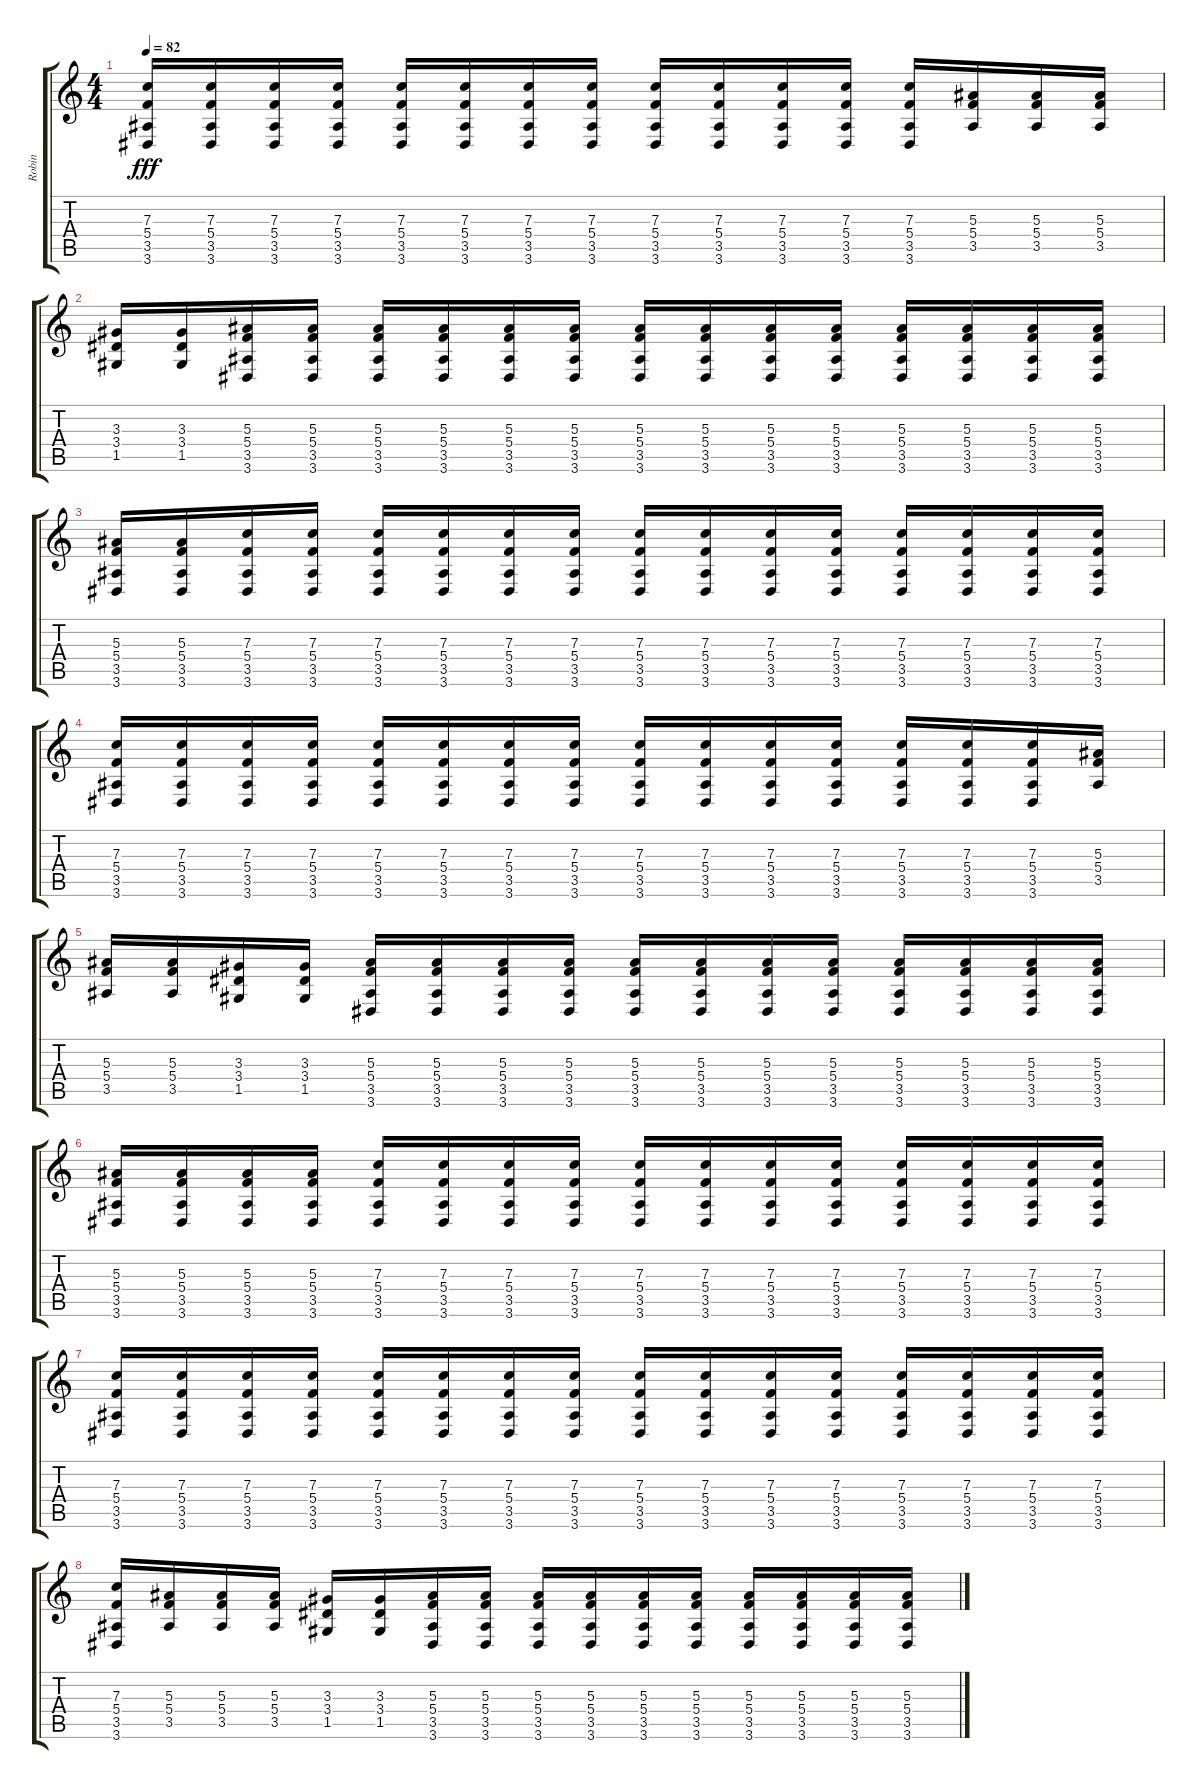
\track ("Robin" "Robin") {instrument distortionguitar}
\staff {score tabs}
\tuning (D4 A3 F3 C3 G2 C2) {hide}
\ts (4 4)
\tempo 82
\clef g2
\ks c
(7.3 5.4 3.5 3.6).16{dy fff} (7.3 5.4 3.5 3.6).16 (7.3 5.4 3.5 3.6).16 (7.3 5.4 3.5 3.6).16 (7.3 5.4 3.5 3.6).16 (7.3 5.4 3.5 3.6).16 (7.3 5.4 3.5 3.6).16 (7.3 5.4 3.5 3.6).16 (7.3 5.4 3.5 3.6).16 (7.3 5.4 3.5 3.6).16 (7.3 5.4 3.5 3.6).16 (7.3 5.4 3.5 3.6).16 (7.3 5.4 3.5 3.6).16 (5.3 5.4 3.5).16 (5.3 5.4 3.5).16 (5.3 5.4 3.5).16 |
(3.3 3.4 1.5).16 (3.3 3.4 1.5).16 (5.3 5.4 3.5 3.6).16 (5.3 5.4 3.5 3.6).16 (5.3 5.4 3.5 3.6).16 (5.3 5.4 3.5 3.6).16 (5.3 5.4 3.5 3.6).16 (5.3 5.4 3.5 3.6).16 (5.3 5.4 3.5 3.6).16 (5.3 5.4 3.5 3.6).16 (5.3 5.4 3.5 3.6).16 (5.3 5.4 3.5 3.6).16 (5.3 5.4 3.5 3.6).16 (5.3 5.4 3.5 3.6).16 (5.3 5.4 3.5 3.6).16 (5.3 5.4 3.5 3.6).16 |
(5.3 5.4 3.5 3.6).16 (5.3 5.4 3.5 3.6).16 (7.3 5.4 3.5 3.6).16 (7.3 5.4 3.5 3.6).16 (7.3 5.4 3.5 3.6).16 (7.3 5.4 3.5 3.6).16 (7.3 5.4 3.5 3.6).16 (7.3 5.4 3.5 3.6).16 (7.3 5.4 3.5 3.6).16 (7.3 5.4 3.5 3.6).16 (7.3 5.4 3.5 3.6).16 (7.3 5.4 3.5 3.6).16 (7.3 5.4 3.5 3.6).16 (7.3 5.4 3.5 3.6).16 (7.3 5.4 3.5 3.6).16 (7.3 5.4 3.5 3.6).16 |
(7.3 5.4 3.5 3.6).16 (7.3 5.4 3.5 3.6).16 (7.3 5.4 3.5 3.6).16 (7.3 5.4 3.5 3.6).16 (7.3 5.4 3.5 3.6).16 (7.3 5.4 3.5 3.6).16 (7.3 5.4 3.5 3.6).16 (7.3 5.4 3.5 3.6).16 (7.3 5.4 3.5 3.6).16 (7.3 5.4 3.5 3.6).16 (7.3 5.4 3.5 3.6).16 (7.3 5.4 3.5 3.6).16 (7.3 5.4 3.5 3.6).16 (7.3 5.4 3.5 3.6).16 (7.3 5.4 3.5 3.6).16 (5.3 5.4 3.5).16 |
(5.3 5.4 3.5).16 (5.3 5.4 3.5).16 (3.3 3.4 1.5).16 (3.3 3.4 1.5).16 (5.3 5.4 3.5 3.6).16 (5.3 5.4 3.5 3.6).16 (5.3 5.4 3.5 3.6).16 (5.3 5.4 3.5 3.6).16 (5.3 5.4 3.5 3.6).16 (5.3 5.4 3.5 3.6).16 (5.3 5.4 3.5 3.6).16 (5.3 5.4 3.5 3.6).16 (5.3 5.4 3.5 3.6).16 (5.3 5.4 3.5 3.6).16 (5.3 5.4 3.5 3.6).16 (5.3 5.4 3.5 3.6).16 |
(5.3 5.4 3.5 3.6).16 (5.3 5.4 3.5 3.6).16 (5.3 5.4 3.5 3.6).16 (5.3 5.4 3.5 3.6).16 (7.3 5.4 3.5 3.6).16 (7.3 5.4 3.5 3.6).16 (7.3 5.4 3.5 3.6).16 (7.3 5.4 3.5 3.6).16 (7.3 5.4 3.5 3.6).16 (7.3 5.4 3.5 3.6).16 (7.3 5.4 3.5 3.6).16 (7.3 5.4 3.5 3.6).16 (7.3 5.4 3.5 3.6).16 (7.3 5.4 3.5 3.6).16 (7.3 5.4 3.5 3.6).16 (7.3 5.4 3.5 3.6).16 |
(7.3 5.4 3.5 3.6).16 (7.3 5.4 3.5 3.6).16 (7.3 5.4 3.5 3.6).16 (7.3 5.4 3.5 3.6).16 (7.3 5.4 3.5 3.6).16 (7.3 5.4 3.5 3.6).16 (7.3 5.4 3.5 3.6).16 (7.3 5.4 3.5 3.6).16 (7.3 5.4 3.5 3.6).16 (7.3 5.4 3.5 3.6).16 (7.3 5.4 3.5 3.6).16 (7.3 5.4 3.5 3.6).16 (7.3 5.4 3.5 3.6).16 (7.3 5.4 3.5 3.6).16 (7.3 5.4 3.5 3.6).16 (7.3 5.4 3.5 3.6).16 |
(7.3 5.4 3.5 3.6).16 (5.3 5.4 3.5).16 (5.3 5.4 3.5).16 (5.3 5.4 3.5).16 (3.3 3.4 1.5).16 (3.3 3.4 1.5).16 (5.3 5.4 3.5 3.6).16 (5.3 5.4 3.5 3.6).16 (5.3 5.4 3.5 3.6).16 (5.3 5.4 3.5 3.6).16 (5.3 5.4 3.5 3.6).16 (5.3 5.4 3.5 3.6).16 (5.3 5.4 3.5 3.6).16 (5.3 5.4 3.5 3.6).16 (5.3 5.4 3.5 3.6).16 (5.3 5.4 3.5 3.6).16
